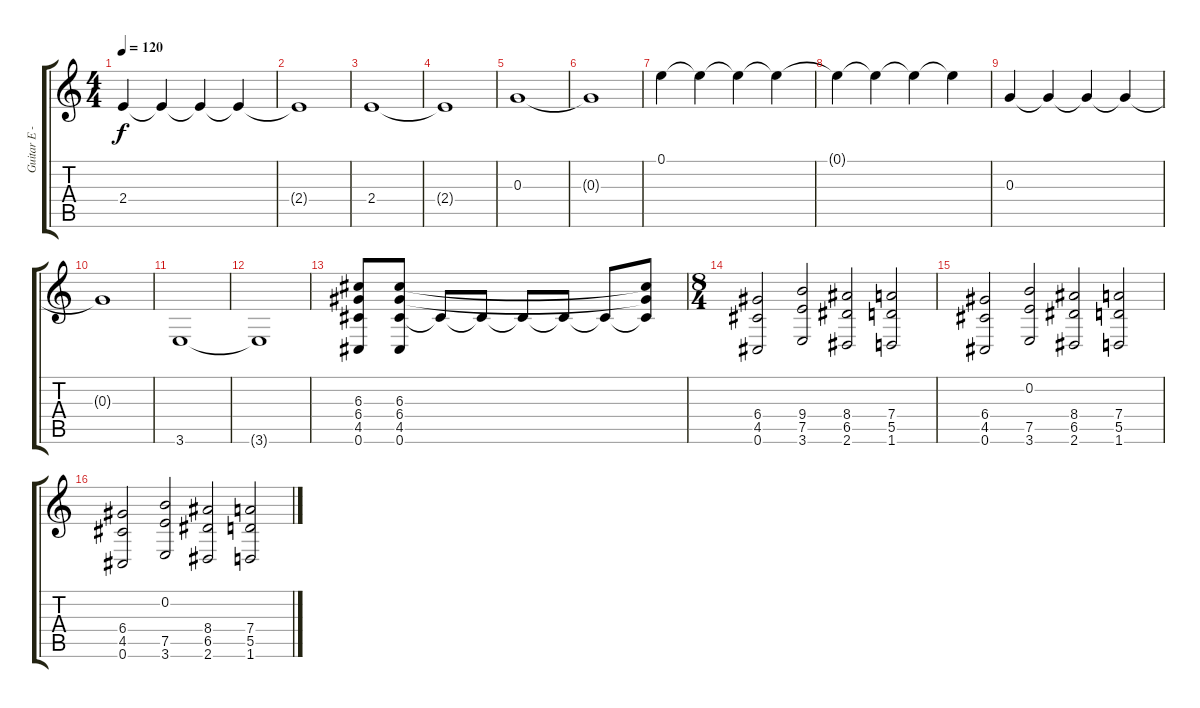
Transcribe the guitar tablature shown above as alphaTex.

\track ("Guitar E - C# -  Dennis Sherman" "Guitar E -") {instrument distortionguitar}
\staff {score tabs}
\tuning (E4 B3 G3 D3 A2 Db2) {hide}
\ts (4 4)
\tempo 120
\clef g2
\ks c
2.4.4{dy f} 2.4{t}.4 2.4{t}.4 2.4{t}.4 |
2.4{t}.1 |
2.4.1{volume 16 instrument contrabass} |
2.4{t}.1 |
0.3.1 |
0.3{t}.1 |
0.1.4 0.1{t}.4 0.1{t}.4 0.1{t}.4 |
0.1{t}.4 0.1{t}.4 0.1{t}.4 0.1{t}.4 |
0.3.4 0.3{t}.4 0.3{t}.4 0.3{t}.4 |
0.3{t}.1 |
3.6.1 |
3.6{t}.1 |
(6.3 6.4 4.5 0.6).8{instrument overdrivenguitar} (6.3 6.4 4.5 0.6).8 4.5{t}.8 4.5{t}.8 4.5{t}.8 4.5{t}.8 4.5{t}.8 (6.3{t} 6.4{t} 4.5{t}).8 |
\ts (8 4)
(6.4 4.5 0.6).2 (9.4 7.5 3.6).2 (8.4 6.5 2.6).2 (7.4 5.5 1.6).2 |
(6.4 4.5 0.6).2 (0.2 7.5 3.6).2 (8.4 6.5 2.6).2 (7.4 5.5 1.6).2 |
(6.4 4.5 0.6).2 (0.2 7.5 3.6).2 (8.4 6.5 2.6).2 (7.4 5.5 1.6).2
